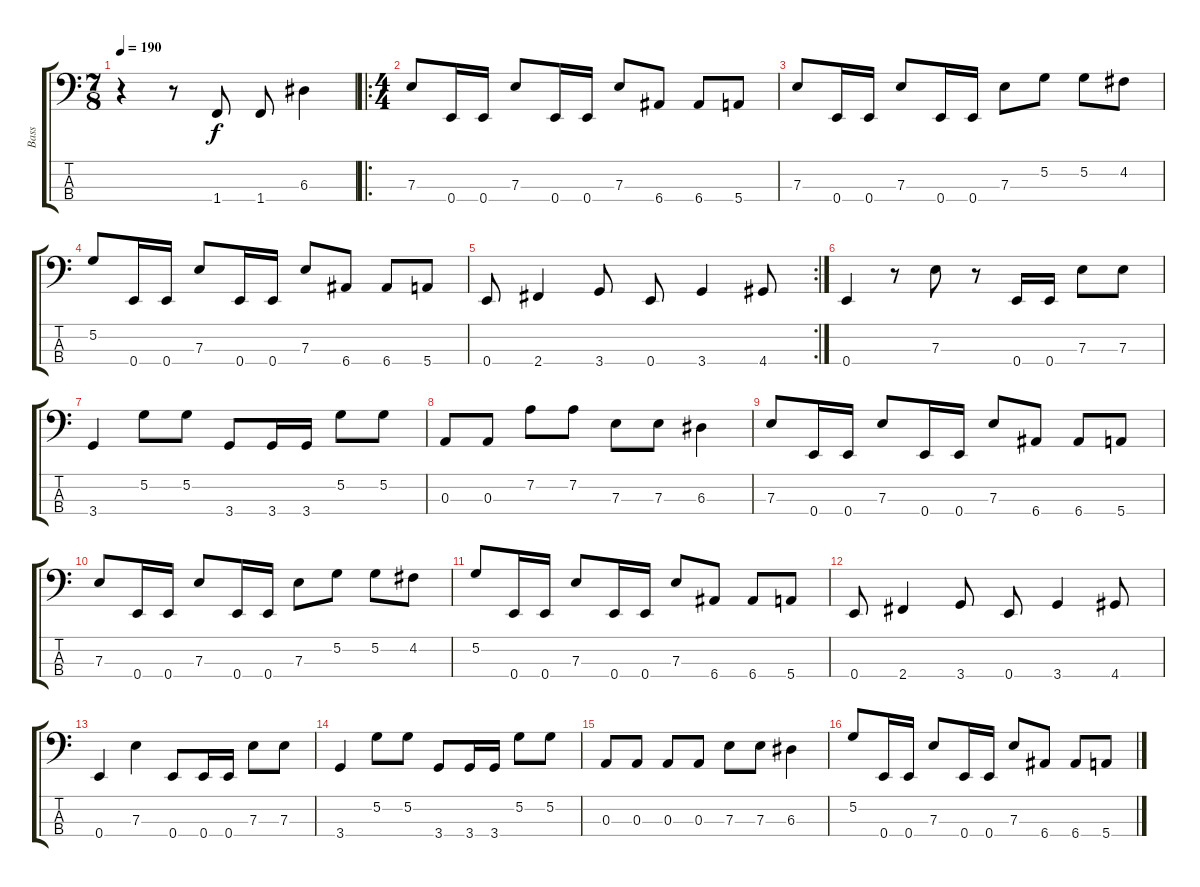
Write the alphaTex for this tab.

\track ("Bass" "Bass") {instrument electricbasspick}
\staff {score tabs}
\tuning (G2 D2 A1 E1) {hide}
\ts (7 8)
\tempo 190
\clef f4
\ks c
r.4{dy f} r.8 1.4.8 1.4.8 6.3.4 |
\ro
\ts (4 4)
7.3.8 0.4.16 0.4.16 7.3.8 0.4.16 0.4.16 7.3.8 6.4.8 6.4.8 5.4.8 |
7.3.8 0.4.16 0.4.16 7.3.8 0.4.16 0.4.16 7.3.8 5.2.8 5.2.8 4.2.8 |
5.2.8 0.4.16 0.4.16 7.3.8 0.4.16 0.4.16 7.3.8 6.4.8 6.4.8 5.4.8 |
\rc 2
0.4.8 2.4.4 3.4.8 0.4.8 3.4.4 4.4.8 |
0.4.4 r.8 7.3.8 r.8 0.4.16 0.4.16 7.3.8 7.3.8 |
3.4.4 5.2.8 5.2.8 3.4.8 3.4.16 3.4.16 5.2.8 5.2.8 |
0.3.8 0.3.8 7.2.8 7.2.8 7.3.8 7.3.8 6.3.4 |
7.3.8 0.4.16 0.4.16 7.3.8 0.4.16 0.4.16 7.3.8 6.4.8 6.4.8 5.4.8 |
7.3.8 0.4.16 0.4.16 7.3.8 0.4.16 0.4.16 7.3.8 5.2.8 5.2.8 4.2.8 |
5.2.8 0.4.16 0.4.16 7.3.8 0.4.16 0.4.16 7.3.8 6.4.8 6.4.8 5.4.8 |
0.4.8 2.4.4 3.4.8 0.4.8 3.4.4 4.4.8 |
0.4.4 7.3.4 0.4.8 0.4.16 0.4.16 7.3.8 7.3.8 |
3.4.4 5.2.8 5.2.8 3.4.8 3.4.16 3.4.16 5.2.8 5.2.8 |
0.3.8 0.3.8 0.3.8 0.3.8 7.3.8 7.3.8 6.3.4 |
5.2.8 0.4.16 0.4.16 7.3.8 0.4.16 0.4.16 7.3.8 6.4.8 6.4.8 5.4.8
